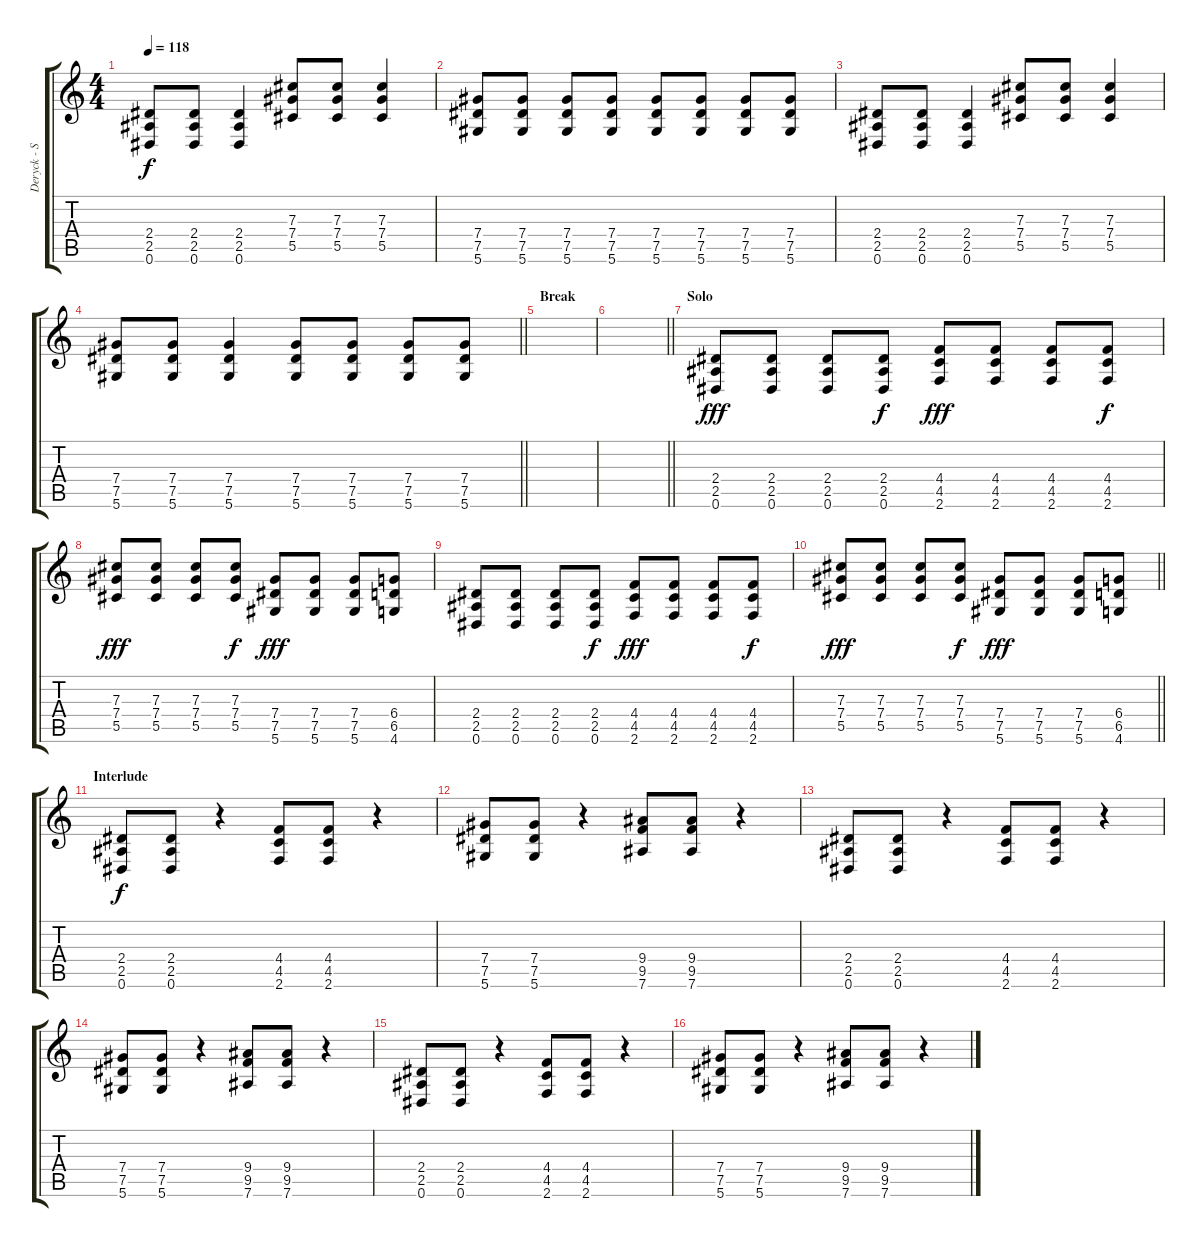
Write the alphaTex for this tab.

\track ("Deryck - Second Guitar" "Deryck - S") {instrument distortionguitar}
\staff {score tabs}
\tuning (Eb4 Bb3 Gb3 Db3 Ab2 Eb2) {hide}
\ts (4 4)
\tempo 118
\clef g2
\ks c
(2.4 2.5 0.6).8{dy f} (2.4 2.5 0.6).8 (2.4 2.5 0.6).4 (7.3 7.4 5.5).8 (7.3 7.4 5.5).8 (7.3 7.4 5.5).4 |
(7.4 7.5 5.6).8 (7.4 7.5 5.6).8 (7.4 7.5 5.6).8 (7.4 7.5 5.6).8 (7.4 7.5 5.6).8 (7.4 7.5 5.6).8 (7.4 7.5 5.6).8 (7.4 7.5 5.6).8 |
(2.4 2.5 0.6).8 (2.4 2.5 0.6).8 (2.4 2.5 0.6).4 (7.3 7.4 5.5).8 (7.3 7.4 5.5).8 (7.3 7.4 5.5).4 |
\barLineRight lightlight
(7.4 7.5 5.6).8 (7.4 7.5 5.6).8 (7.4 7.5 5.6).4 (7.4 7.5 5.6).8 (7.4 7.5 5.6).8 (7.4 7.5 5.6).8 (7.4 7.5 5.6).8 |
\section ("" "Break")
|
\barLineRight lightlight
|
\section ("" "Solo")
(2.4 2.5 0.6).8{dy fff volume 10} (2.4 2.5 0.6).8 (2.4 2.5 0.6).8 (2.4 2.5 0.6).8{dy f} (4.4 4.5 2.6).8{dy fff} (4.4 4.5 2.6).8 (4.4 4.5 2.6).8 (4.4 4.5 2.6).8{dy f} |
(7.3 7.4 5.5).8{dy fff} (7.3 7.4 5.5).8 (7.3 7.4 5.5).8 (7.3 7.4 5.5).8{dy f} (7.4 7.5 5.6).8{dy fff} (7.4 7.5 5.6).8 (7.4 7.5 5.6).8 (6.4 6.5 4.6).8 |
(2.4 2.5 0.6).8 (2.4 2.5 0.6).8 (2.4 2.5 0.6).8 (2.4 2.5 0.6).8{dy f} (4.4 4.5 2.6).8{dy fff} (4.4 4.5 2.6).8 (4.4 4.5 2.6).8 (4.4 4.5 2.6).8{dy f} |
\barLineRight lightlight
(7.3 7.4 5.5).8{dy fff} (7.3 7.4 5.5).8 (7.3 7.4 5.5).8 (7.3 7.4 5.5).8{dy f} (7.4 7.5 5.6).8{dy fff} (7.4 7.5 5.6).8 (7.4 7.5 5.6).8 (6.4 6.5 4.6).8 |
\section ("" "Interlude")
(2.4 2.5 0.6).8{dy f volume 13} (2.4 2.5 0.6).8 r.4 (4.4 4.5 2.6).8 (4.4 4.5 2.6).8 r.4 |
(7.4 7.5 5.6).8 (7.4 7.5 5.6).8 r.4 (9.4 9.5 7.6).8 (9.4 9.5 7.6).8 r.4 |
(2.4 2.5 0.6).8 (2.4 2.5 0.6).8 r.4 (4.4 4.5 2.6).8 (4.4 4.5 2.6).8 r.4 |
(7.4 7.5 5.6).8 (7.4 7.5 5.6).8 r.4 (9.4 9.5 7.6).8 (9.4 9.5 7.6).8 r.4 |
(2.4 2.5 0.6).8 (2.4 2.5 0.6).8 r.4 (4.4 4.5 2.6).8 (4.4 4.5 2.6).8 r.4 |
(7.4 7.5 5.6).8 (7.4 7.5 5.6).8 r.4 (9.4 9.5 7.6).8 (9.4 9.5 7.6).8 r.4
